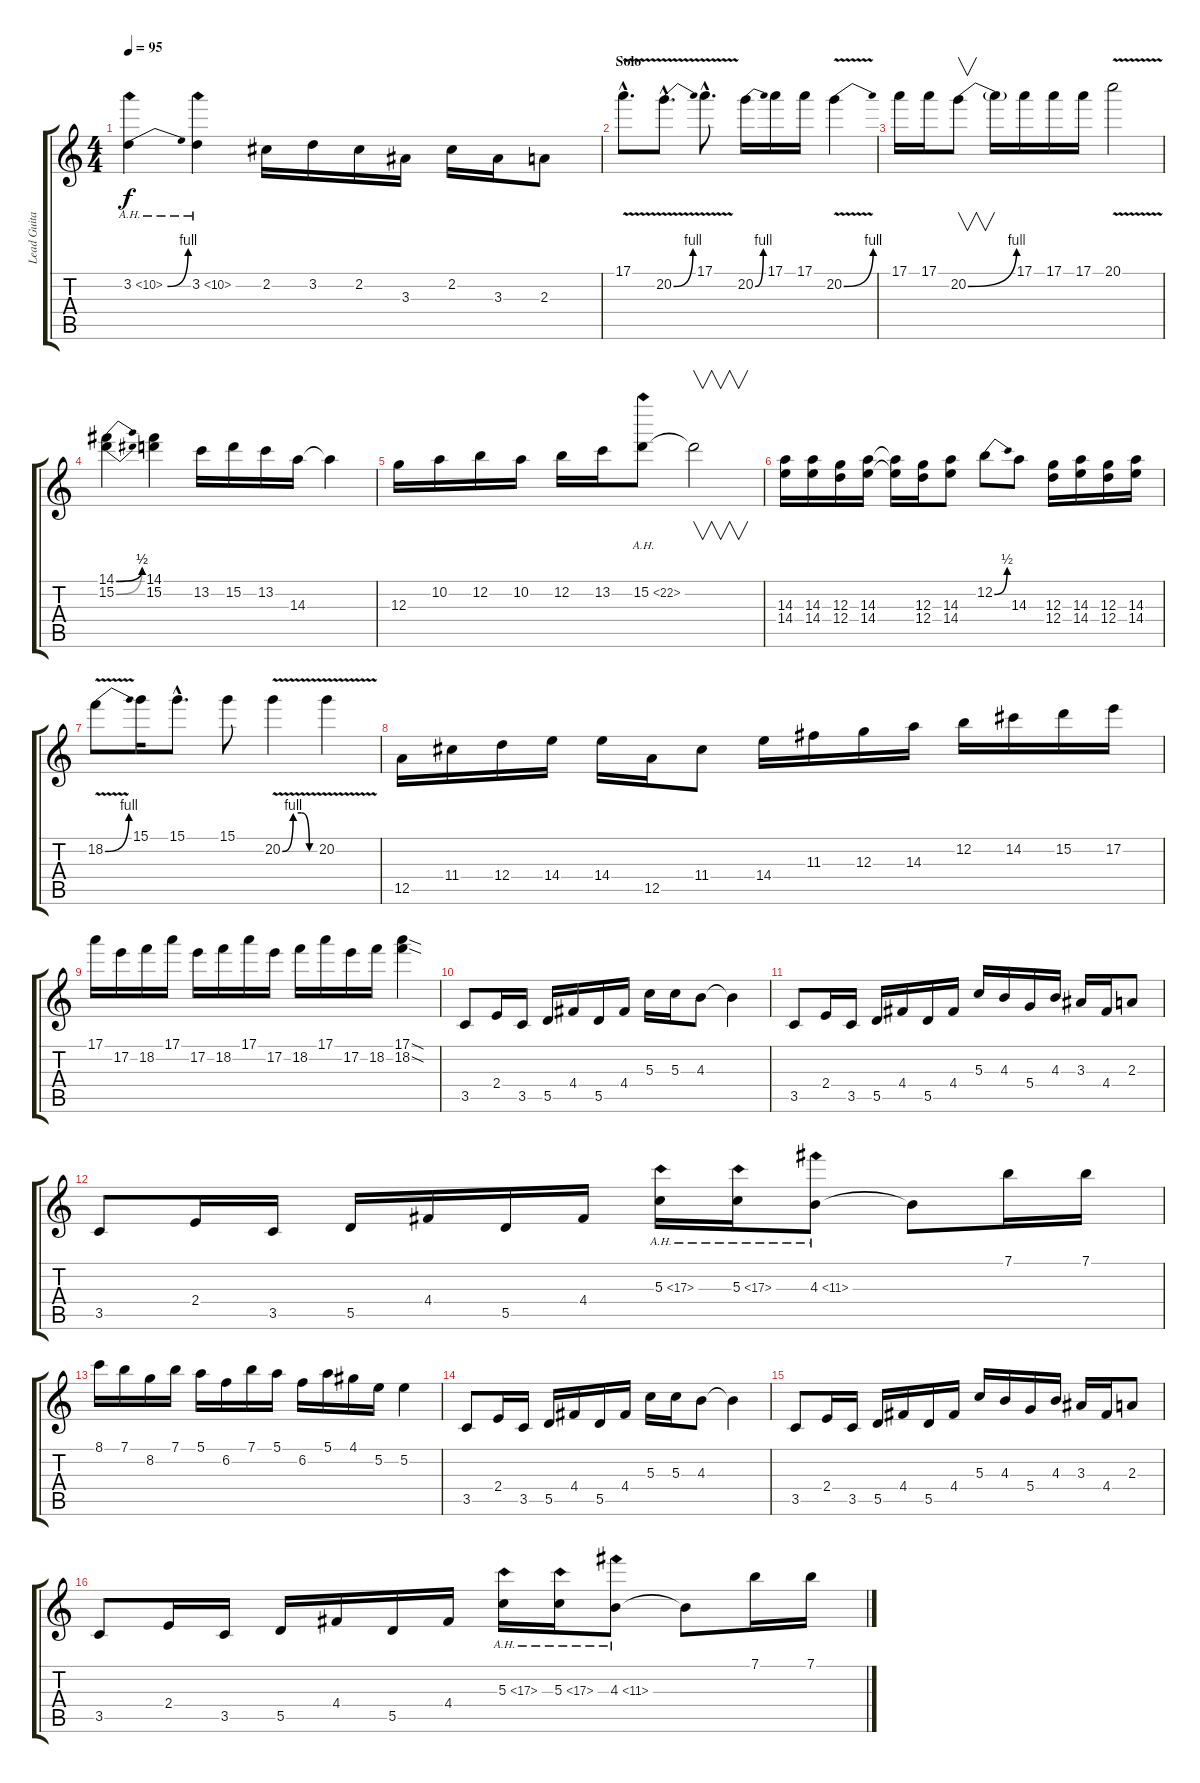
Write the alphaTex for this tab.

\track ("Lead Guitar" "Lead Guita") {instrument acousticguitarsteel}
\staff {score tabs}
\tuning (E4 B3 G3 D3 A2 E2) {hide}
\ts (4 4)
\tempo 95
\clef g2
\ks c
3.2{be (bend 0 0 60 4) ah 7}.4{dy f} 3.2{ah 7}.4 2.2.16 3.2.16 2.2.16 3.3.16 2.2.16 3.3.16 2.3.8 |
\section ("" "Solo")
17.1{v hac}.8{d volume 16} 20.2{be (bend 0 0 60 4) v hac}.8{d} 17.1{v hac}.8{d} 20.2{be (bend 0 0 60 4)}.16 17.1.16 17.1.16 20.2{be (bend 0 0 60 4) v}.4 |
17.1.16 17.1.16 20.2{be (bend 0 0 60 4)}.8{v} 20.2{t}.16 17.1.16 17.1.16 17.1.16 20.1{v}.2 |
(14.1{be (bend 0 0 60 2)} 15.2{be (bend 0 0 60 2)}).4 (14.1 15.2).4 13.2.16 15.2.16 13.2.16 14.3.16 14.3{t}.4 |
12.3.16 10.2.16 12.2.16 10.2.16 12.2.16 13.2.16 15.2{ah 7}.8 15.2{t}.2{v} |
(14.3 14.4).16 (14.3 14.4).16 (12.3 12.4).16 (14.3 14.4).16 (14.3{t} 14.4{t}).16 (12.3 12.4).16 (14.3 14.4).8 12.2{be (bend 0 0 60 2)}.8 14.3.8 (12.3 12.4).16 (14.3 14.4).16 (12.3 12.4).16 (14.3 14.4).16 |
18.2{be (bend 0 0 60 4) v}.8 15.1.16 15.1{hac}.8{d} 15.1.8 20.2{be (custom 0 0 20 4 35 4 50 0 60 0) v}.4 20.2{v}.4 |
12.5.16 11.4.16 12.4.16 14.4.16 14.4.16 12.5.16 11.4.8 14.4.16 11.3.16 12.3.16 14.3.16 12.2.16 14.2.16 15.2.16 17.2.16 |
17.1.16 17.2.16 18.2.16 17.1.16 17.2.16 18.2.16 17.1.16 17.2.16 18.2.16 17.1.16 17.2.16 18.2.16 (17.1{sod} 18.2{sod}).4 |
3.5.8{volume 13} 2.4.16 3.5.16 5.5.16 4.4.16 5.5.16 4.4.16 5.3.16 5.3.16 4.3.8 4.3{t}.4 |
3.5.8 2.4.16 3.5.16 5.5.16 4.4.16 5.5.16 4.4.16 5.3.16 4.3.16 5.4.16 4.3.16 3.3.16 4.4.16 2.3.8 |
3.5.8 2.4.16 3.5.16 5.5.16 4.4.16 5.5.16 4.4.16 5.3{ah 12}.16 5.3{ah 12}.16 4.3{ah 7}.8 4.3{t}.8 7.1.16 7.1.16 |
8.1.16 7.1.16 8.2.16 7.1.16 5.1.16 6.2.16 7.1.16 5.1.16 6.2.16 5.1.16 4.1.16 5.2.16 5.2.4 |
3.5.8 2.4.16 3.5.16 5.5.16 4.4.16 5.5.16 4.4.16 5.3.16 5.3.16 4.3.8 4.3{t}.4 |
3.5.8 2.4.16 3.5.16 5.5.16 4.4.16 5.5.16 4.4.16 5.3.16 4.3.16 5.4.16 4.3.16 3.3.16 4.4.16 2.3.8 |
3.5.8 2.4.16 3.5.16 5.5.16 4.4.16 5.5.16 4.4.16 5.3{ah 12}.16 5.3{ah 12}.16 4.3{ah 7}.8 4.3{t}.8 7.1.16 7.1.16
